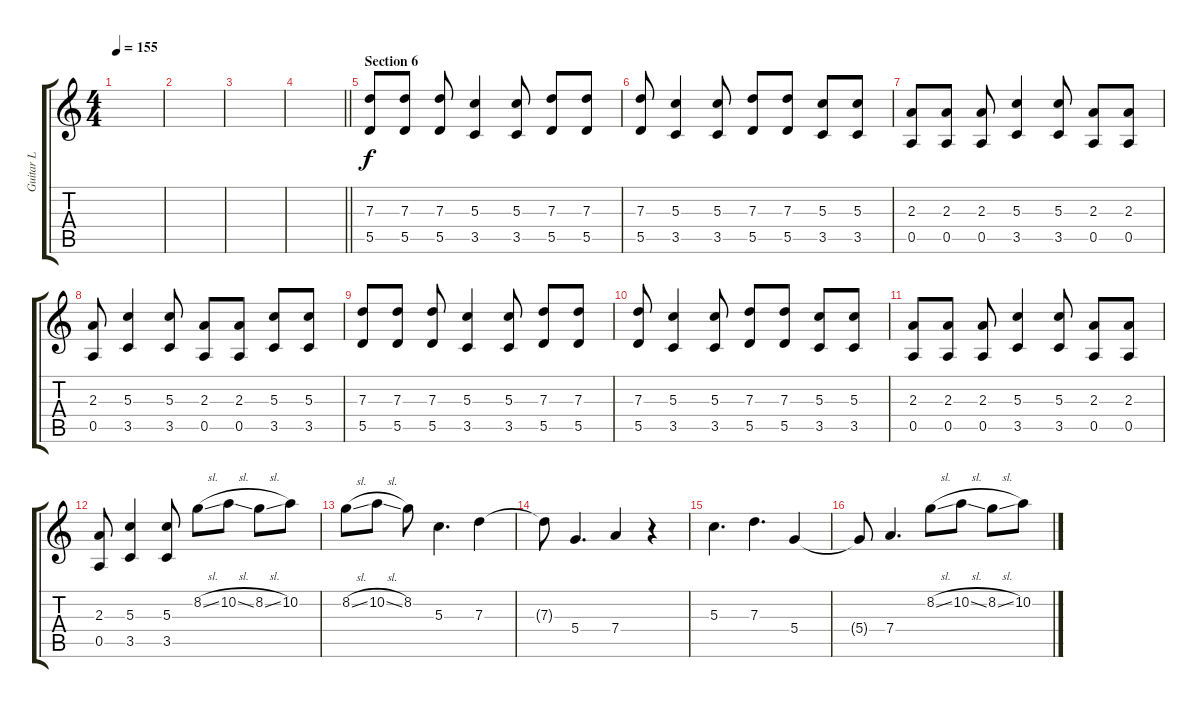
\track ("Guitar L" "Guitar L") {instrument overdrivenguitar}
\staff {score tabs}
\tuning (E4 B3 G3 D3 A2 D2) {hide}
\ts (4 4)
\tempo 155
\clef g2
\ks c
|
|
|
\barLineRight lightlight
|
\section ("" "Section 6")
(7.3 5.5).8 (7.3 5.5).8 (7.3 5.5).8 (5.3 3.5).4 (5.3 3.5).8 (7.3 5.5).8 (7.3 5.5).8 |
(7.3 5.5).8 (5.3 3.5).4 (5.3 3.5).8 (7.3 5.5).8 (7.3 5.5).8 (5.3 3.5).8 (5.3 3.5).8 |
(2.3 0.5).8 (2.3 0.5).8 (2.3 0.5).8 (5.3 3.5).4 (5.3 3.5).8 (2.3 0.5).8 (2.3 0.5).8 |
(2.3 0.5).8 (5.3 3.5).4 (5.3 3.5).8 (2.3 0.5).8 (2.3 0.5).8 (5.3 3.5).8 (5.3 3.5).8 |
(7.3 5.5).8 (7.3 5.5).8 (7.3 5.5).8 (5.3 3.5).4 (5.3 3.5).8 (7.3 5.5).8 (7.3 5.5).8 |
(7.3 5.5).8 (5.3 3.5).4 (5.3 3.5).8 (7.3 5.5).8 (7.3 5.5).8 (5.3 3.5).8 (5.3 3.5).8 |
(2.3 0.5).8 (2.3 0.5).8 (2.3 0.5).8 (5.3 3.5).4 (5.3 3.5).8 (2.3 0.5).8 (2.3 0.5).8 |
(2.3 0.5).8 (5.3 3.5).4 (5.3 3.5).8 8.2{sl}.8 10.2{sl}.8 8.2{sl}.8 10.2.8 |
8.2{sl}.8 10.2{sl}.8 8.2.8 5.3.4{d} 7.3.4 |
7.3{t}.8 5.4.4{d} 7.4.4 r.4 |
5.3.4{d} 7.3.4{d} 5.4.4 |
5.4{t}.8 7.4.4{d} 8.2{sl}.8 10.2{sl}.8 8.2{sl}.8 10.2.8
